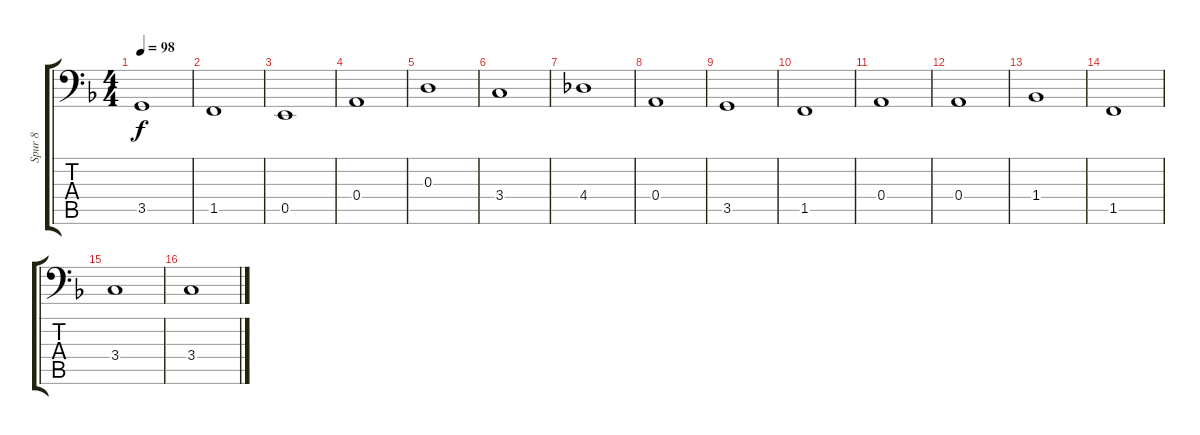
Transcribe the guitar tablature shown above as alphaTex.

\track ("Spur 8" "Spur 8") {instrument electricbasspick}
\staff {score tabs}
\tuning (C3 G2 D2 A1 E1 B0) {hide}
\ts (4 4)
\tempo 98
\clef f4
\ks dminor
3.5.1{dy f} |
1.5.1 |
0.5.1 |
0.4.1 |
0.3.1 |
3.4.1 |
4.4.1 |
0.4.1 |
3.5.1 |
1.5.1 |
0.4.1 |
0.4.1 |
1.4.1 |
1.5.1 |
3.4.1 |
3.4.1
